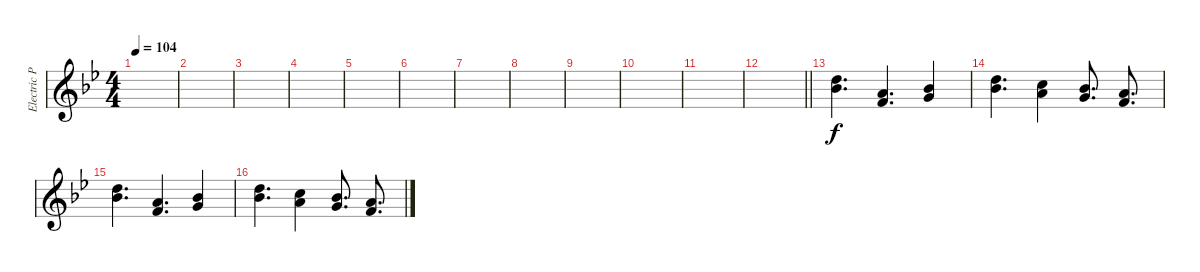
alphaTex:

\track ("Electric Piano (Staff 1)" "Electric P") {instrument electricgrandpiano}
\staff {score}
\tuning (E4 B3 G3 D3 A2 E2 B1) {hide}
\ts (4 4)
\tempo 104
\clef g2
\ks bb
|
|
|
|
|
|
|
|
|
|
|
\barLineRight lightlight
|
(6.1 15.2).4{d} (5.1 6.2).4{d} (3.1 11.2).4 |
(10.1 11.2).4{d} (8.1 10.2).4 (6.1 8.2).8{d} (5.1 6.2).8{d} |
(6.1 15.2).4{d} (5.1 6.2).4{d} (3.1 11.2).4 |
(10.1 11.2).4{d} (8.1 10.2).4 (6.1 8.2).8{d} (5.1 6.2).8{d}
